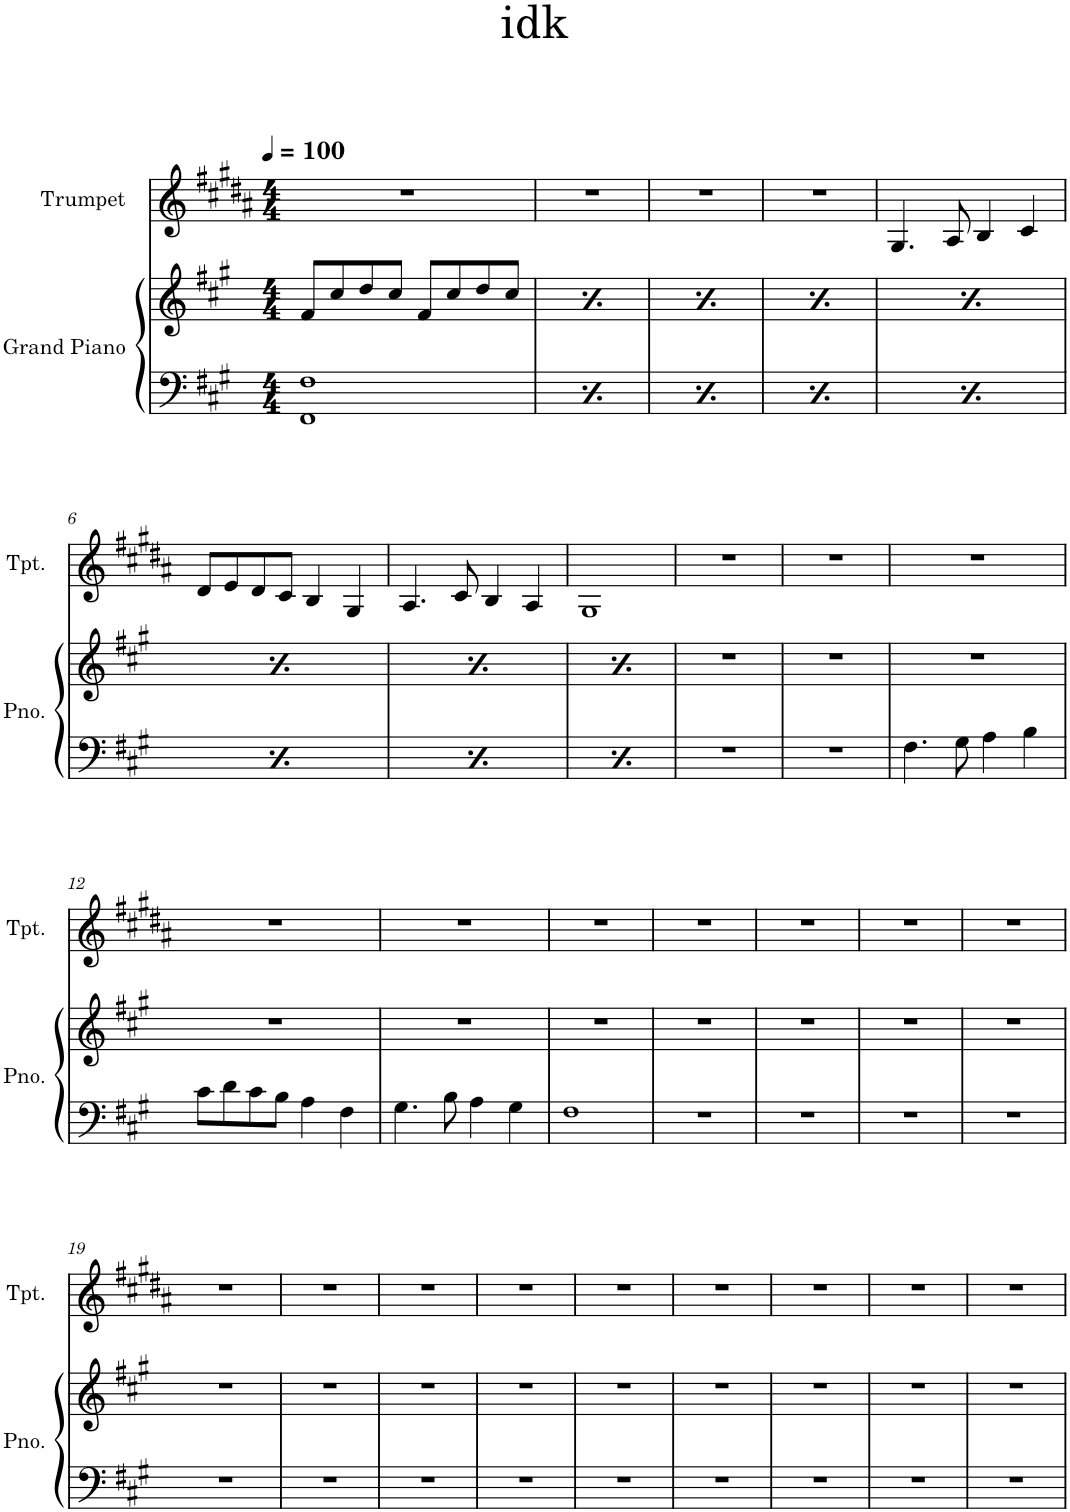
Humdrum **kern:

**kern	**kern	**kern
*part2	*part2	*part1
*staff3	*staff2	*staff1
*I"Grand Piano	*	*I"Trumpet
*I'Pno.	*	*I'Tpt.
*clefF4	*clefG2	*clefG2
*	*	*Trd1c2
*k[f#c#g#]	*k[f#c#g#]	*k[f#c#g#d#a#]
*M4/4	*M4/4	*M4/4
*MM100	*MM100	*MM100
=1	=1	=1
1FF# 1F#	8f#/L	1r
.	8cc#/	.
.	8dd/	.
.	8cc#/J	.
.	8f#/L	.
.	8cc#/	.
.	8dd/	.
.	8cc#/J	.
=2	=2	=2
1FF# 1F#	8f#/L	1r
.	8cc#/	.
.	8dd/	.
.	8cc#/J	.
.	8f#/L	.
.	8cc#/	.
.	8dd/	.
.	8cc#/J	.
=3	=3	=3
1FF# 1F#	8f#/L	1r
.	8cc#/	.
.	8dd/	.
.	8cc#/J	.
.	8f#/L	.
.	8cc#/	.
.	8dd/	.
.	8cc#/J	.
=4	=4	=4
1FF# 1F#	8f#/L	1r
.	8cc#/	.
.	8dd/	.
.	8cc#/J	.
.	8f#/L	.
.	8cc#/	.
.	8dd/	.
.	8cc#/J	.
=5	=5	=5
1FF# 1F#	8f#/L	4.G#/
.	8cc#/	.
.	8dd/	.
.	8cc#/J	8A#/
.	8f#/L	4B/
.	8cc#/	.
.	8dd/	4c#/
.	8cc#/J	.
!!LO:LB:g=z
=6	=6	=6
1FF# 1F#	8f#/L	8d#/L
.	8cc#/	8e/
.	8dd/	8d#/
.	8cc#/J	8c#/J
.	8f#/L	4B/
.	8cc#/	.
.	8dd/	4G#/
.	8cc#/J	.
=7	=7	=7
1FF# 1F#	8f#/L	4.A#/
.	8cc#/	.
.	8dd/	.
.	8cc#/J	8c#/
.	8f#/L	4B/
.	8cc#/	.
.	8dd/	4A#/
.	8cc#/J	.
=8	=8	=8
1FF# 1F#	8f#/L	1G#
.	8cc#/	.
.	8dd/	.
.	8cc#/J	.
.	8f#/L	.
.	8cc#/	.
.	8dd/	.
.	8cc#/J	.
=9	=9	=9
1r	1r	1r
=10	=10	=10
1r	1r	1r
=11	=11	=11
4.F#\	1r	1r
8G#\	.	.
4A\	.	.
4B\	.	.
!!LO:LB:g=z
=12	=12	=12
8c#\L	1r	1r
8d\	.	.
8c#\	.	.
8B\J	.	.
4A\	.	.
4F#\	.	.
=13	=13	=13
4.G#\	1r	1r
8B\	.	.
4A\	.	.
4G#\	.	.
=14	=14	=14
1F#	1r	1r
=15	=15	=15
1r	1r	1r
=16	=16	=16
1r	1r	1r
=17	=17	=17
1r	1r	1r
=18	=18	=18
1r	1r	1r
!!LO:LB:g=z
=19	=19	=19
1r	1r	1r
=20	=20	=20
1r	1r	1r
=21	=21	=21
1r	1r	1r
=22	=22	=22
1r	1r	1r
=23	=23	=23
1r	1r	1r
=24	=24	=24
1r	1r	1r
=25	=25	=25
1r	1r	1r
=26	=26	=26
1r	1r	1r
=27	=27	=27
1r	1r	1r
=	=	=
*-	*-	*-
